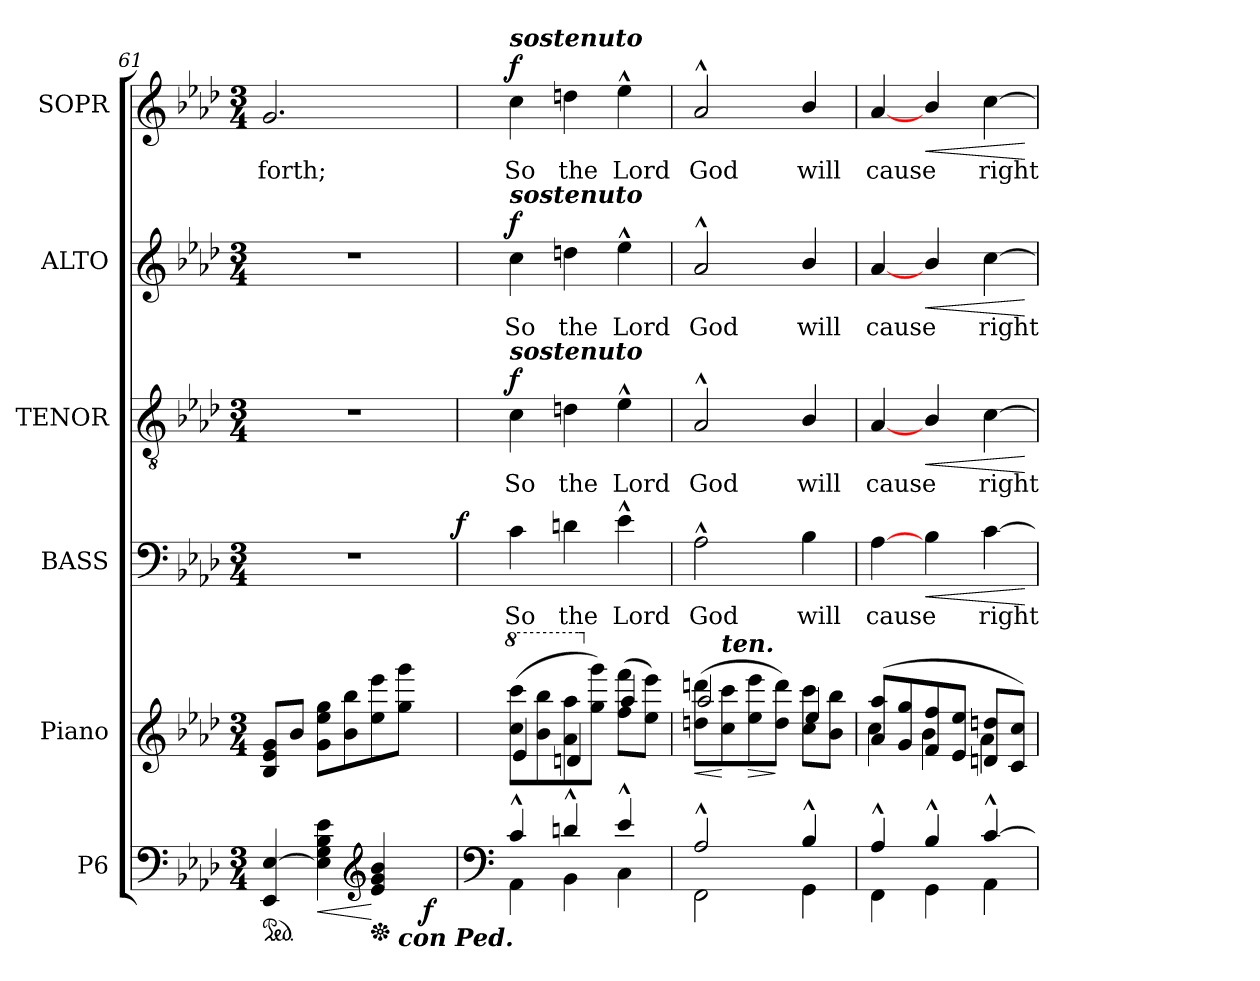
**kern	**dynam	**kern	**dynam	**kern	**text	**dynam	**kern	**text	**dynam	**kern	**text	**dynam	**kern	**text	**dynam
*part6	*part6	*part5	*part5	*part4	*part4	*part4	*part3	*part3	*part3	*part2	*part2	*part2	*part1	*part1	*part1
*staff6	*staff6	*staff5	*staff5	*staff4	*staff4	*staff4	*staff3	*staff3	*staff3	*staff2	*staff2	*staff2	*staff1	*staff1	*staff1
*I"P6	*	*I"Piano	*	*I"BASS	*	*	*I"TENOR	*	*	*I"ALTO	*	*	*I"SOPR	*	*
*	*	*	*	*I'B.	*	*	*I'T.	*	*	*I'A.	*	*	*I'S.	*	*
*clefF4	*	*clefG2	*	*clefF4	*	*	*clefGv2	*	*	*clefG2	*	*	*clefG2	*	*
*	*	*	*	*	*	*	*ITrd7c12	*	*	*	*	*	*	*	*
*k[b-e-a-d-]	*	*k[b-e-a-d-]	*	*k[b-e-a-d-]	*	*	*k[b-e-a-d-]	*	*	*k[b-e-a-d-]	*	*	*k[b-e-a-d-]	*	*
*A-:	*	*A-:	*	*A-:	*	*	*A-:	*	*	*A-:	*	*	*A-:	*	*
*M3/4	*	*M3/4	*	*M3/4	*	*	*M3/4	*	*	*M3/4	*	*	*M3/4	*	*
*ped	*	*	*	*	*	*	*	*	*	*	*	*	*	*	*
=61	=61	=61	=61	=61	=61	=61	=61	=61	=61	=61	=61	=61	=61	=61	=61
!	!	!	!	!LO:N:vis=1	!	!	!LO:N:vis=1	!	!	!LO:N:vis=1	!	!	!	!	!
!	!	!	!	!	!	!	!	!	!	!	!	!	!	!LO:LY:b:color=#000000	!
*^	*	*	*	*^	*	*	*	*	*	*	*	*	*	*	*
4EE-i/ [4E-i	2ryy	.	8B-i/ 8e-i 8giL	.	2.r	2ryy	.	.	2.r	.	.	2.r	.	.	2.gi/	forth;	.
.	.	.	8b-i/J	.	.	.	.	.	.	.	.	.	.	.	.	.	.
!	!	!LO:HP:b	!	!	!	!	!	!	!	!	!	!	!	!	!	!	!
4E-i\] 4Gi 4B-i 4e-i	.	<	8gi\ 8ee-i 8ggiL	.	.	.	.	.	.	.	.	.	.	.	.	.	.
.	.	.	8b-i\ 8bb-i	.	.	.	.	.	.	.	.	.	.	.	.	.	.
*clefG2	*	*	*	*	*	*	*	*	*	*	*	*	*	*	*	*	*
*Xped	*	*	*	*	*	*	*	*	*	*	*	*	*	*	*	*	*
4e-i/ 4gi 4b-i	8ryy	[	8ee-i\ 8eee-i	.	.	8ryy	.	.	.	.	.	.	.	.	.	.	.
!	!LO:TX:b:Bi:t=con Ped.	!	!	!	!	!	!	!	!	!	!	!	!	!	!	!	!
.	32ryy	.	8ggi\ 8gggiJ	.	.	16ryy	.	.	.	.	.	.	.	.	.	.	.
.	64ryy	.	.	.	.	.	.	.	.	.	.	.	.	.	.	.	.
.	128ryy	.	.	.	.	.	.	.	.	.	.	.	.	.	.	.	.
.	512ryy	.	.	.	.	.	.	.	.	.	.	.	.	.	.	.	.
.	16ryy	f	.	.	.	.	.	.	.	.	.	.	.	.	.	.	.
.	.	.	.	.	.	32ryy	.	.	.	.	.	.	.	.	.	.	.
.	.	.	.	.	.	64ryy	.	.	.	.	.	.	.	.	.	.	.
.	.	.	.	.	.	128...ryy	.	.	.	.	.	.	.	.	.	.	.
.	256.ryy	.	.	.	.	.	.	.	.	.	.	.	.	.	.	.	.
.	.	.	.	.	.	1024ryy	.	f	.	.	.	.	.	.	.	.	.
*	*	*	*	*	*v	*v	*	*	*	*	*	*	*	*	*	*	*
=62	=62	=62	=62	=62	=62	=62	=62	=62	=62	=62	=62	=62	=62	=62	=62	=62
*clefF4	*	*	*	*	*	*	*	*	*	*	*	*	*	*	*	*
*	*	*	*8va	*	*	*	*	*	*	*	*	*	*	*	*	*
*	*	*	*^	*	*	*	*	*	*	*	*	*	*	*	*	*
*	*	*	*	*	*	*^	*	*	*	*	*	*	*	*	*	*	*
!	!	!	!	!	!	!	!	!LO:LY:b:color=#000000	!	!	!	!	!	!	!	!	!	!
*	*	*	*	*	*	*v	*v	*	*	*	*	*	*	*	*	*	*	*
*	*	*	*	*	*	*^	*	*	*	*	*	*	*	*	*	*	*
!	!	!	!	!	!	!	!	!	!	!	!LO:LY:b:color=#000000	!	!	!	!	!	!	!
*	*	*	*	*	*	*v	*v	*	*	*	*	*	*	*	*	*	*	*
*	*	*	*	*	*	*^	*	*	*	*	*	*	*	*	*	*	*
!	!	!	!	!	!	!	!	!	!	!	!	!	!	!LO:LY:b:color=#000000	!	!	!	!
*	*	*	*	*	*	*v	*v	*	*	*	*	*	*	*	*	*	*	*
*	*	*	*	*	*	*^	*	*	*	*	*	*	*	*	*	*	*
!	!	!	!	!	!	!	!	!	!	!	!	!	!	!	!	!LO:TX:a:Bi:t=sostenuto	!	!
!	!	!	!	!	!	!	!	!	!	!	!	!	!LO:TX:a:Bi:t=sostenuto	!	!	!	!	!
!	!	!	!	!	!	!	!	!	!	!LO:TX:a:Bi:t=sostenuto	!	!	!	!	!	!	!	!
!	!	!	!	!	!	!LO:TX:a:Bi:t=sostenuto	!	!	!	!	!	!	!	!	!	!	!	!
!	!	!	!	!	!	!	!	!	!	!	!	!	!	!	!	!	!LO:LY:b:color=#000000	!
*	*	*	*	*	*	*v	*v	*	*	*	*	*	*	*	*	*	*	*
4c^^i/	4AA-i\	.	(8ccci\ 8cccciL	4ee-i/	.	4ci\	So	.	4Ci\	So	f	4cci\	So	f	4cci\	So	f
.	.	.	8bb-i\ 8bbb-i	.	.	.	.	.	.	.	.	.	.	.	.	.	.
!	!	!	!	!	!	!	!LO:LY:b:color=#000000	!	!	!	!	!	!	!	!	!	!
!	!	!	!	!	!	!	!	!	!	!LO:LY:b:color=#000000	!	!	!	!	!	!	!
!	!	!	!	!	!	!	!	!	!	!	!	!	!LO:LY:b:color=#000000	!	!	!	!
!	!	!	!	!	!	!	!	!	!	!	!	!	!	!	!	!LO:LY:b:color=#000000	!
4dn^^i/	4BB-i\	.	8aa-i\ 8aaa-i	4ddni/	.	4dni\	the	.	4Dni\	the	.	4ddni\	the	.	4ddni\	the	.
*	*	*	*X8va	*	*	*	*	*	*	*	*	*	*	*	*	*	*
.	.	.	8ggi\ 8gggiJ)	.	.	.	.	.	.	.	.	.	.	.	.	.	.
!	!	!	!	!	!	!	!LO:LY:b:color=#000000	!	!	!	!	!	!	!	!	!	!
!	!	!	!	!	!	!	!	!	!	!LO:LY:b:color=#000000	!	!	!	!	!	!	!
!	!	!	!	!	!	!	!	!	!	!	!	!	!LO:LY:b:color=#000000	!	!	!	!
!	!	!	!	!	!	!	!	!	!	!	!	!	!	!	!	!LO:LY:b:color=#000000	!
4e-^^i/	4Ci\	.	(8ffi\ 8fffiL	4aa-i/	.	4e-^^i\	Lord	.	4E-^^i\	Lord	.	4ee-^^i\	Lord	.	4ee-^^i\	Lord	.
.	.	.	8ee-i\ 8eee-iJ)	.	.	.	.	.	.	.	.	.	.	.	.	.	.
=63	=63	=63	=63	=63	=63	=63	=63	=63	=63	=63	=63	=63	=63	=63	=63	=63	=63
!	!	!	!	!	!LO:HP:b	!	!	!	!	!	!	!	!	!	!	!	!
!	!	!	!	!	!	!	!LO:LY:b:color=#000000	!	!	!	!	!	!	!	!	!	!
!	!	!	!	!	!	!	!	!	!	!LO:LY:b:color=#000000	!	!	!	!	!	!	!
!	!	!	!	!	!	!	!	!	!	!	!	!	!LO:LY:b:color=#000000	!	!	!	!
!	!	!	!	!	!	!	!	!	!	!	!	!	!	!	!	!LO:LY:b:color=#000000	!
2A-^^i/	2FFi\	.	(8ddni\ 8dddniL	2aa-i/	<	2A-^^i\	God	.	2AA-^^i/	God	.	2a-^^i/	God	.	2a-^^i/	God	.
!	!	!	!LO:TX:a:Bi:t=ten.	!	!	!	!	!	!	!	!	!	!	!	!	!	!
.	.	.	8cci\ 8ccci	.	[	.	.	.	.	.	.	.	.	.	.	.	.
!	!	!	!	!	!LO:HP:b	!	!	!	!	!	!	!	!	!	!	!	!
.	.	.	8ee-i\ 8eee-i	.	>	.	.	.	.	.	.	.	.	.	.	.	.
.	.	.	8ddi\ 8dddiJ)	.	]	.	.	.	.	.	.	.	.	.	.	.	.
!	!	!	!	!	!	!	!LO:LY:b:color=#000000	!	!	!	!	!	!	!	!	!	!
!	!	!	!	!	!	!	!	!	!	!LO:LY:b:color=#000000	!	!	!	!	!	!	!
!	!	!	!	!	!	!	!	!	!	!	!	!	!LO:LY:b:color=#000000	!	!	!	!
!	!	!	!	!	!	!	!	!	!	!	!	!	!	!	!	!LO:LY:b:color=#000000	!
4B-^^i/	4GGi\	.	8cci\ 8ccciL	4ee-i/	.	4B-i\	will	.	4BB-i/	will	.	4b-i/	will	.	4b-i/	will	.
.	.	.	8b-i\ 8bb-iJ	.	.	.	.	.	.	.	.	.	.	.	.	.	.
=64	=64	=64	=64	=64	=64	=64	=64	=64	=64	=64	=64	=64	=64	=64	=64	=64	=64
!	!	!	!	!	!	!	!LO:LY:b:color=#000000	!	!	!	!	!	!	!	!	!	!
!	!	!	!	!	!	!	!	!	!	!LO:LY:b:color=#000000	!	!	!	!	!	!	!
!	!	!	!	!	!	!	!	!	!	!	!	!	!LO:LY:b:color=#000000	!	!	!	!
!	!	!	!	!	!	!	!	!	!	!	!	!	!	!	!	!LO:LY:b:color=#000000	!
4A-^^i/	4FFi\	.	(8a-i/ 8aa-iL	4cci\	.	[4A-i\	cause	.	[4AA-i/	cause	.	[4a-i/	cause	.	[4a-i/	cause	.
.	.	.	8gi/ 8ggi	.	.	.	.	.	.	.	.	.	.	.	.	.	.
!	!	!	!	!	!	!	!	!LO:HP:b	!	!	!LO:HP:b	!	!	!LO:HP:b	!	!	!LO:HP:b
4B-^^i/	4GGi\	.	8fi/ 8ffi	4b-i\	.	4B-i\	.	<	4BB-i/	.	<	4b-i/	.	<	4b-i/	.	<
.	.	.	8e-i/ 8ee-iJ	.	.	.	.	.	.	.	.	.	.	.	.	.	.
!	!	!	!	!	!	!	!LO:LY:b:color=#000000	!	!	!	!	!	!	!	!	!	!
!	!	!	!	!	!	!	!	!	!	!LO:LY:b:color=#000000	!	!	!	!	!	!	!
!	!	!	!	!	!	!	!	!	!	!	!	!	!LO:LY:b:color=#000000	!	!	!	!
!	!	!	!	!	!	!	!	!	!	!	!	!	!	!	!	!LO:LY:b:color=#000000	!
[4c^^i/	4AA-i\	.	8dni/ 8ddniL	4a-i\	.	[4ci\	right -	.	[4Ci\	right -	.	[4cci\	right -	.	[4cci\	right -	.
.	.	.	8ci/ 8cciJ)	.	.	.	.	.	.	.	.	.	.	.	.	.	.
*v	*v	*	*	*	*	*	*	*	*	*	*	*	*	*	*	*	*
*	*	*v	*v	*	*	*	*	*	*	*	*	*	*	*	*	*
.	.	.	.	.	.	[	.	.	[	.	.	[	.	.	[
=	=	=	=	=	=	=	=	=	=	=	=	=	=	=	=
*-	*-	*-	*-	*-	*-	*-	*-	*-	*-	*-	*-	*-	*-	*-	*-
